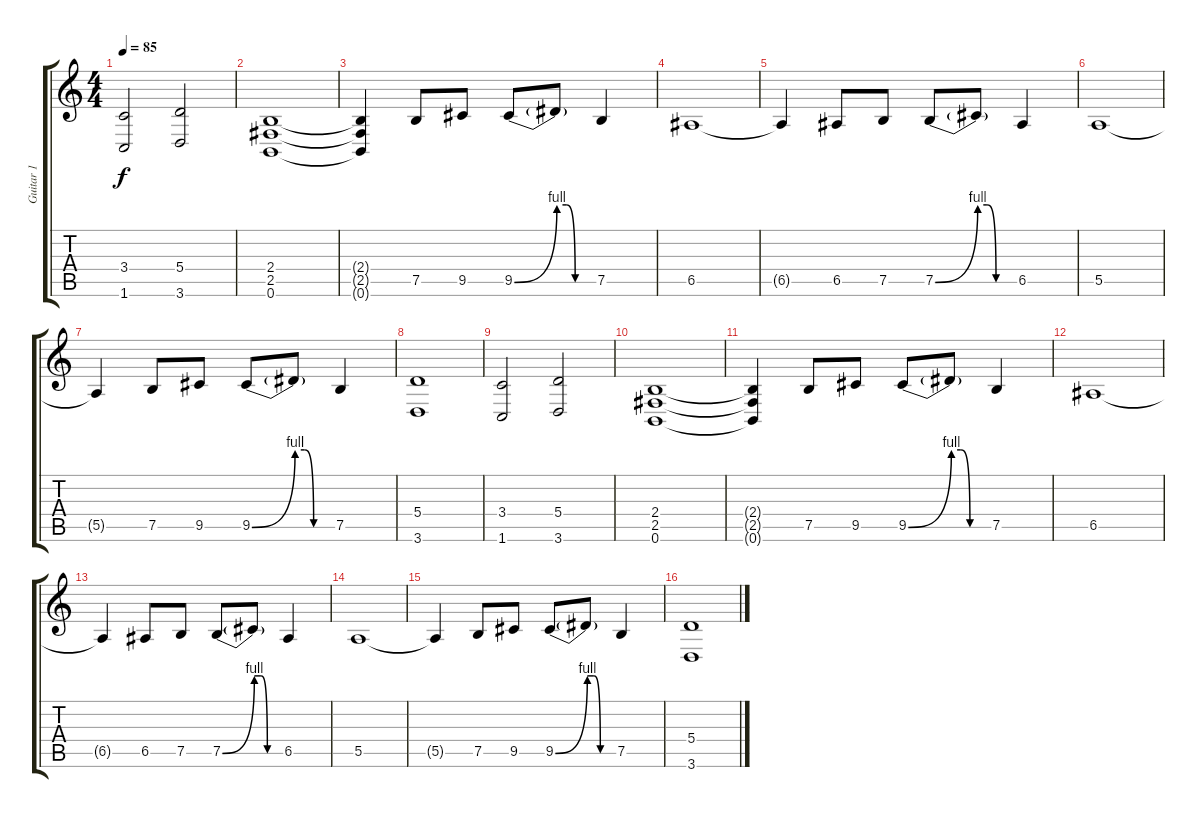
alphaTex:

\track ("Guitar 1" "Guitar 1") {instrument distortionguitar}
\staff {score tabs}
\tuning (B3 Gb3 D3 A2 E2 B1) {hide}
\ts (4 4)
\tempo 85
\clef g2
\ks c
(3.4 1.6).2{dy f} (5.4 3.6).2 |
(2.4 2.5 0.6).1 |
(2.4{t} 2.5{t} 0.6{t}).4 7.5.8 9.5.8 9.5{be (bend 0 0 60 4)}.8 9.5{be (custom 0 4 15 4 30 0 60 0) t}.8 7.5.4 |
6.5.1 |
6.5{t}.4 6.5.8 7.5.8 7.5{be (bend 0 0 60 4)}.8 7.5{be (custom 0 4 15 4 30 0 60 0) t}.8 6.5.4 |
5.5.1 |
5.5{t}.4 7.5.8 9.5.8 9.5{be (bend 0 0 60 4)}.8 9.5{be (custom 0 4 15 4 30 0 60 0) t}.8 7.5.4 |
(5.4 3.6).1 |
(3.4 1.6).2 (5.4 3.6).2 |
(2.4 2.5 0.6).1 |
(2.4{t} 2.5{t} 0.6{t}).4 7.5.8 9.5.8 9.5{be (bend 0 0 60 4)}.8 9.5{be (custom 0 4 15 4 30 0 60 0) t}.8 7.5.4 |
6.5.1 |
6.5{t}.4 6.5.8 7.5.8 7.5{be (bend 0 0 60 4)}.8 7.5{be (custom 0 4 15 4 30 0 60 0) t}.8 6.5.4 |
5.5.1 |
5.5{t}.4 7.5.8 9.5.8 9.5{be (bend 0 0 60 4)}.8 9.5{be (custom 0 4 15 4 30 0 60 0) t}.8 7.5.4 |
(5.4 3.6).1
